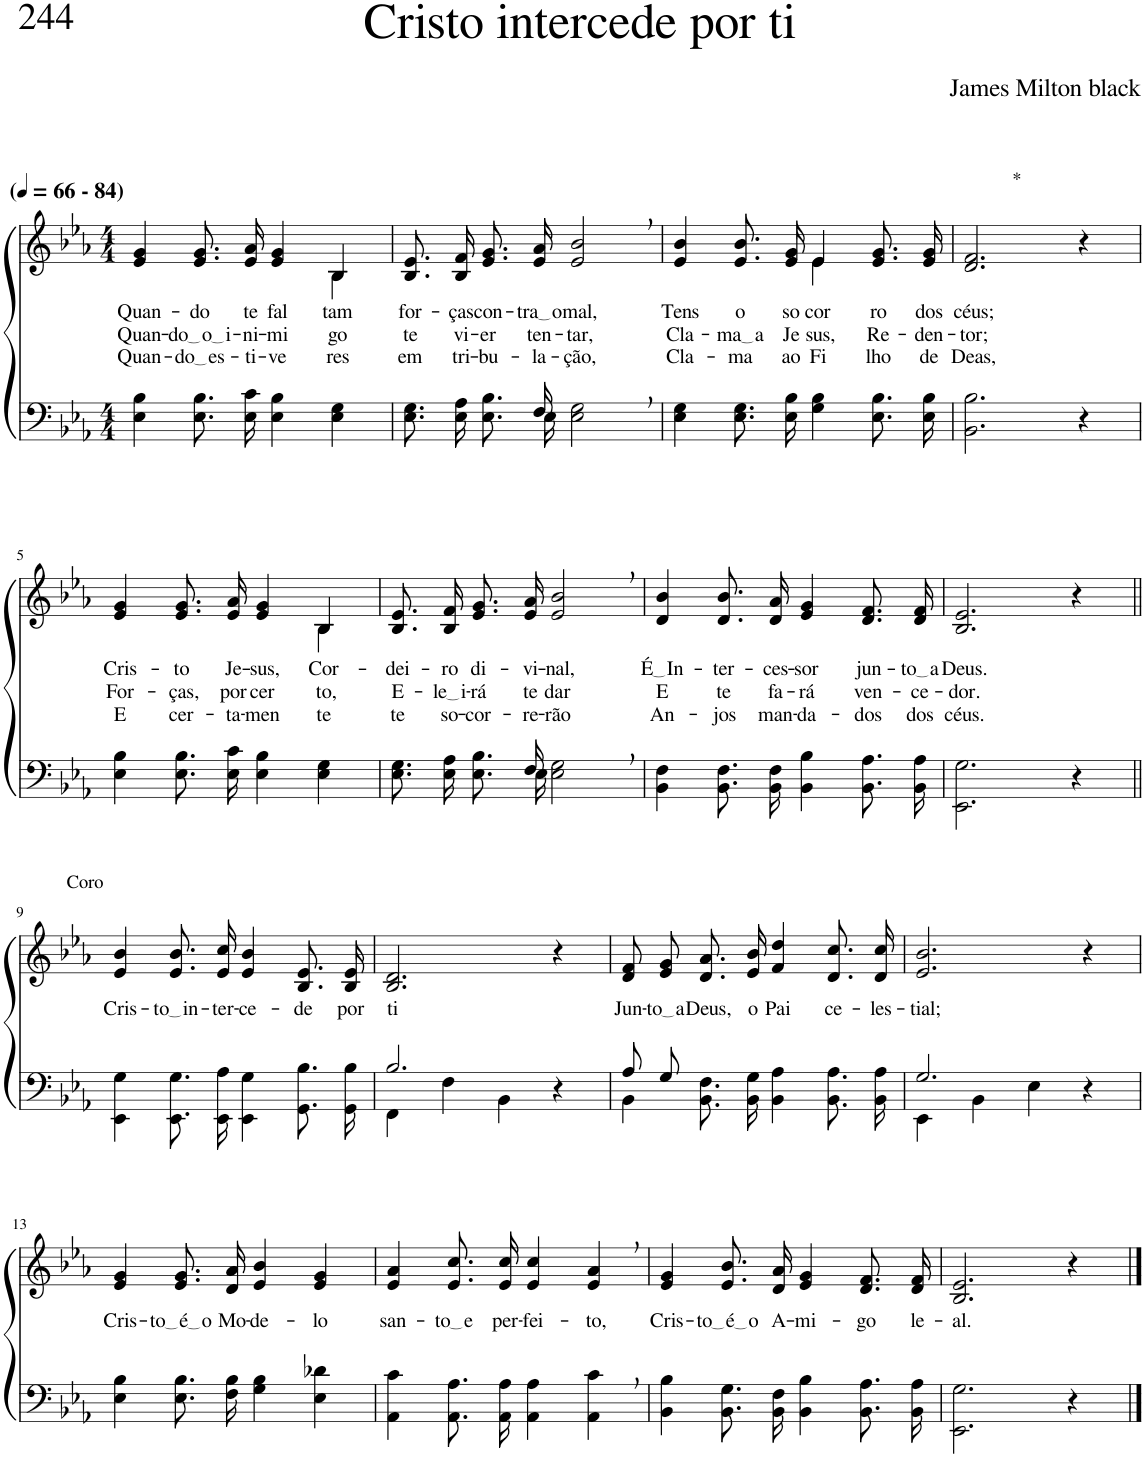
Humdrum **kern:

**kern	**kern	**text	**text	**text
*part2	*part1	*part1	*part1	*part1
*staff2	*staff1	*staff1	*staff1	*staff1
*I"Parte III e IV	*I"Parte I e II	*	*	*
*clefF4	*clefG2	*	*	*
*Trd-1c-2	*Trd-1c-2	*	*	*
*k[b-e-a-]	*k[b-e-a-]	*	*	*
*M4/4	*M4/4	*	*	*
*MM66	*MM66	*	*	*
=1	=1	=1	=1	=1
!	!LO:TX:a:B:t=(	!	!	!
!	!LO:TX:a:B:t=- 84)	!	!	!
!	!	!LO:LY:b	!LO:LY:b	!LO:LY:b
*	*^	*	*	*
4E-\ 4B-\	4e-/ 4g/	2.ryy	Quan-	Quan-	Quan-
!	!	!	!LO:LY:b	!LO:LY:b	!LO:LY:b
8.E-\ 8.B-\L	8.e-/ 8.g/L	.	-do	do o i	do es
!	!	!	!LO:LY:b	!LO:LY:b	!LO:LY:b
16E-\ 16c\Jk	16e-/ 16a-/Jk	.	te	-ni-	-ti-
!	!	!	!LO:LY:b	!LO:LY:b	!LO:LY:b
4E-\ 4B-\	4e-/ 4g/	.	fal-	-mi-	-ve-
!	!	!	!LO:LY:b	!LO:LY:b	!LO:LY:b
4E-\ 4G\	4B-/	4B-\	-tam	-go	-res
=2	=2	=2	=2	=2	=2
*^	*	*	*	*	*
!	!	!	!	!LO:LY:b	!LO:LY:b	!LO:LY:b
*	*	*v	*v	*	*	*
8.E-\ 8.G\L	4..ryy	8.B-/ 8.e-/L	for-	te	em
!	!	!	!LO:LY:b	!LO:LY:b	!LO:LY:b
16E-\ 16A-\Jk	.	16B-/ 16f/Jk	-ças	vi-	tri-
!	!	!	!LO:LY:b	!LO:LY:b	!LO:LY:b
8.E-\ 8.B-\L	.	8.e-/ 8.g/L	con-	-er	-bu-
!	!	!	!LO:LY:b	!LO:LY:b	!LO:LY:b
16E-\Jk	16F/	16e-/ 16a-/Jk	tra o	ten-	-la-
!	!	!	!LO:LY:b	!LO:LY:b	!LO:LY:b
2E-\, 2G\,	2ryy	2e-/, 2b-/,	mal,	-tar,	-ção,
=3	=3	=3	=3	=3	=3
!	!	!	!LO:LY:b	!LO:LY:b	!LO:LY:b
*v	*v	*^	*	*	*
4E-\ 4G\	4e-/ 4b-/	2ryy	Tens	Cla-	Cla-
!	!	!	!LO:LY:b	!LO:LY:b	!LO:LY:b
8.E-\ 8.G\L	8.e-/ 8.b-/L	.	o	ma a	-ma
!	!	!	!LO:LY:b	!LO:LY:b	!LO:LY:b
16E-\ 16B-\Jk	16e-/ 16g/Jk	.	so-	Je-	ao
!	!	!	!LO:LY:b	!LO:LY:b	!LO:LY:b
4G\ 4B-\	4e-/	4e-\	-cor-	-sus,	Fi-
!	!	!	!LO:LY:b	!LO:LY:b	!LO:LY:b
8.E-\ 8.B-\L	8.e-/ 8.g/L	4ryy	-ro	Re-	-lho
!	!	!	!LO:LY:b	!LO:LY:b	!LO:LY:b
16E-\ 16B-\Jk	16e-/ 16g/Jk	.	dos	-den-	de
*	*v	*v	*	*	*
=4	=4	=4	=4	=4
!	!LO:TX:a:t=*	!	!	!
!	!	!LO:LY:b	!LO:LY:b	!LO:LY:b
2.BB-\ 2.B-\	2.d/ 2.f/	céus;	-tor;	Deas,
4r	4r	.	.	.
!!LO:LB:g=z
=5	=5	=5	=5	=5
!	!	!LO:LY:b	!LO:LY:b	!LO:LY:b
*	*^	*	*	*
4E-\ 4B-\	4e-/ 4g/	2.ryy	Cris-	For-	E
!	!	!	!LO:LY:b	!LO:LY:b	!LO:LY:b
8.E-\ 8.B-\L	8.e-/ 8.g/L	.	-to	-ças,	cer-
!	!	!	!LO:LY:b	!LO:LY:b	!LO:LY:b
16E-\ 16c\Jk	16e-/ 16a-/Jk	.	Je-	por	-ta-
!	!	!	!LO:LY:b	!LO:LY:b	!LO:LY:b
4E-\ 4B-\	4e-/ 4g/	.	-sus,	cer-	-men-
!	!	!	!LO:LY:b	!LO:LY:b	!LO:LY:b
4E-\ 4G\	4B-/	4B-\	Cor-	to,	-te
=6	=6	=6	=6	=6	=6
*^	*	*	*	*	*
!	!	!	!	!LO:LY:b	!LO:LY:b	!LO:LY:b
*	*	*v	*v	*	*	*
8.E-\ 8.G\L	4..ryy	8.B-/ 8.e-/L	-dei-	E-	te
!	!	!	!LO:LY:b	!LO:LY:b	!LO:LY:b
16E-\ 16A-\Jk	.	16B-/ 16f/Jk	-ro	le i	so-
!	!	!	!LO:LY:b	!LO:LY:b	!LO:LY:b
8.E-\ 8.B-\L	.	8.e-/ 8.g/L	di-	-rá	-cor-
!	!	!	!LO:LY:b	!LO:LY:b	!LO:LY:b
16E-\Jk	16F/	16e-/ 16a-/Jk	-vi-	te	-re-
!	!	!	!LO:LY:b	!LO:LY:b	!LO:LY:b
2E-\, 2G\,	2ryy	2e-/, 2b-/,	-nal,	dar	-rão
=7	=7	=7	=7	=7	=7
!	!	!	!LO:LY:b	!LO:LY:b	!LO:LY:b
*v	*v	*	*	*	*
4BB-\ 4F\	4d/ 4b-/	É In	E	An-
!	!	!LO:LY:b	!LO:LY:b	!LO:LY:b
8.BB-\ 8.F\L	8.d/ 8.b-/L	-ter-	te	-jos
!	!	!LO:LY:b	!LO:LY:b	!LO:LY:b
16BB-\ 16F\Jk	16d/ 16a-/Jk	-ces-	fa-	man-
!	!	!LO:LY:b	!LO:LY:b	!LO:LY:b
4BB-\ 4B-\	4e-/ 4g/	-sor	-rá	-da-
!	!	!LO:LY:b	!LO:LY:b	!LO:LY:b
8.BB-\ 8.A-\L	8.d/ 8.f/L	jun-	ven-	-dos
!	!	!LO:LY:b	!LO:LY:b	!LO:LY:b
16BB-\ 16A-\Jk	16d/ 16f/Jk	to a	-ce-	dos
=8	=8	=8	=8	=8
!	!	!LO:LY:b	!LO:LY:b	!LO:LY:b
2.EE-\ 2.G\	2.B-/ 2.e-/	Deus.	-dor.	céus.
4r	4r	.	.	.
!!LO:LB:g=z
=9||	=9||	=9||	=9||	=9||
!	!LO:TX:a:t=Coro	!	!	!
!	!	!LO:LY:b	!	!
4EE-\ 4G\	4e-/ 4b-/	Cris-	.	.
!	!	!LO:LY:b	!	!
8.EE-/ 8.G/L	8.e-/ 8.b-/L	to in	.	.
!	!	!LO:LY:b	!	!
16EE-/ 16A-/Jk	16e-/ 16cc/Jk	-ter-	.	.
!	!	!LO:LY:b	!	!
4EE-\ 4G\	4e-/ 4b-/	-ce-	.	.
!	!	!LO:LY:b	!	!
8.GG\ 8.B-\L	8.B-/ 8.e-/L	-de	.	.
!	!	!LO:LY:b	!	!
16GG\ 16B-\Jk	16B-/ 16e-/Jk	por	.	.
=10	=10	=10	=10	=10
*^	*	*	*	*
!	!	!	!LO:LY:b	!	!
2.B-/	4FF\	2.B-/ 2.d/	ti	.	.
.	4F\	.	.	.	.
.	4BB-\	.	.	.	.
4r	4ryy	4r	.	.	.
=11	=11	=11	=11	=11	=11
!	!	!	!LO:LY:b	!	!
8A-/L	4BB-\	8d/ 8f/L	Jun-	.	.
!	!	!	!LO:LY:b	!	!
8G/J	.	8e-/ 8g/J	to a	.	.
!	!	!	!LO:LY:b	!	!
4ryy	8.BB-\ 8.F\L	8.d/ 8.a-/L	Deus,	.	.
!	!	!	!LO:LY:b	!	!
.	16BB-\ 16G\Jk	16e-/ 16b-/Jk	o	.	.
!	!	!	!LO:LY:b	!	!
2ryy	4BB-\ 4A-\	4f/ 4dd/	Pai	.	.
!	!	!	!LO:LY:b	!	!
.	8.BB-\ 8.A-\L	8.d/ 8.cc/L	ce-	.	.
!	!	!	!LO:LY:b	!	!
.	16BB-\ 16A-\Jk	16d/ 16cc/Jk	-les-	.	.
=12	=12	=12	=12	=12	=12
!	!	!	!LO:LY:b	!	!
2.G/	4EE-\	2.e-/ 2.b-/	-tial;	.	.
.	4BB-\	.	.	.	.
.	4E-\	.	.	.	.
4r	4ryy	4r	.	.	.
!!LO:LB:g=z
=13	=13	=13	=13	=13	=13
!	!	!	!LO:LY:b	!	!
*v	*v	*	*	*	*
4E-\ 4B-\	4e-/ 4g/	Cris-	.	.
!	!	!LO:LY:b	!	!
8.E-\ 8.B-\L	8.e-/ 8.g/L	to é o	.	.
!	!	!LO:LY:b	!	!
16F\ 16B-\Jk	16d/ 16a-/Jk	Mo-	.	.
!	!	!LO:LY:b	!	!
4G\ 4B-\	4e-/ 4b-/	-de-	.	.
!	!	!LO:LY:b	!	!
4E-\ 4d-X\	4e-/ 4g/	-lo	.	.
=14	=14	=14	=14	=14
!	!	!LO:LY:b	!	!
4AA-\ 4c\	4e-/ 4a-/	san-	.	.
!	!	!LO:LY:b	!	!
8.AA-\ 8.A-\L	8.e-/ 8.cc/L	to e	.	.
!	!	!LO:LY:b	!	!
16AA-\ 16A-\Jk	16e-/ 16cc/Jk	per-	.	.
!	!	!LO:LY:b	!	!
4AA-\ 4A-\	4e-/ 4cc/	-fei-	.	.
!	!	!LO:LY:b	!	!
4AA-\, 4c\,	4e-/, 4a-/,	-to,	.	.
=15	=15	=15	=15	=15
!	!	!LO:LY:b	!	!
4BB-\ 4B-\	4e-/ 4g/	Cris-	.	.
!	!	!LO:LY:b	!	!
8.BB-\ 8.G\L	8.e-/ 8.b-/L	to é o	.	.
!	!	!LO:LY:b	!	!
16BB-\ 16F\Jk	16d/ 16a-/Jk	A-	.	.
!	!	!LO:LY:b	!	!
4BB-\ 4B-\	4e-/ 4g/	-mi-	.	.
!	!	!LO:LY:b	!	!
8.BB-\ 8.A-\L	8.d/ 8.f/L	-go	.	.
!	!	!LO:LY:b	!	!
16BB-\ 16A-\Jk	16d/ 16f/Jk	le-	.	.
=16	=16	=16	=16	=16
!	!	!LO:LY:b	!	!
2.EE-\ 2.G\	2.B-/ 2.e-/	-al.	.	.
4r	4r	.	.	.
==	==	==	==	==
*-	*-	*-	*-	*-
